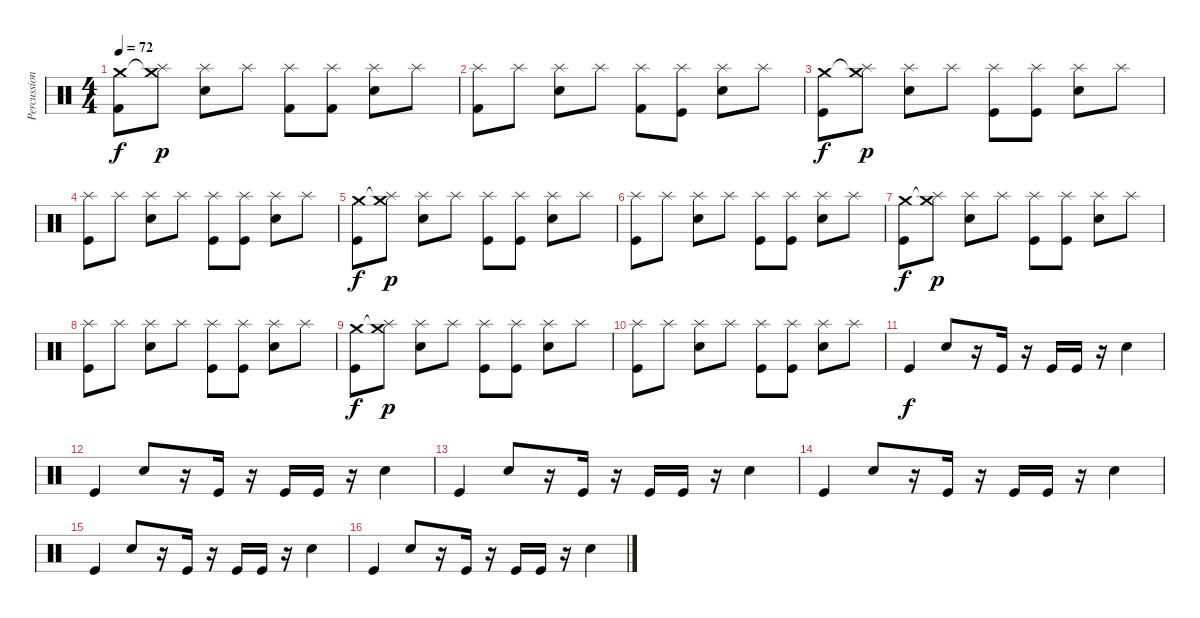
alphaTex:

\track ("Percussion" "Percussion") {instrument percussion}
\staff {score}
\articulation defaults
\ts (4 4)
\tempo 72
\clef neutral
\ks c
("Crash medium (hit)" "Kick (hit) 2").8{dy f} ("Crash medium (hit)"{t} "Splash (hit)").8{dy p} ("Electric Snare (hit)" "Splash (hit)").8 "Splash (hit)".8 ("Kick (hit) 2" "Splash (hit)").8 ("Kick (hit) 2" "Splash (hit)").8 ("Electric Snare (hit)" "Splash (hit)").8 "Splash (hit)".8 |
("Splash (hit)" "Kick (hit) 2").8 "Splash (hit)".8 ("Electric Snare (hit)" "Splash (hit)").8 "Splash (hit)".8 ("Splash (hit)" "Kick (hit) 2").8 ("Splash (hit)" "Kick (hit)").8 ("Electric Snare (hit)" "Splash (hit)").8 "Splash (hit)".8 |
("Crash medium (hit)" "Kick (hit)").8{dy f} ("Crash medium (hit)"{t} "Splash (hit)").8{dy p} ("Electric Snare (hit)" "Splash (hit)").8 "Splash (hit)".8 ("Kick (hit)" "Splash (hit)").8 ("Kick (hit)" "Splash (hit)").8 ("Electric Snare (hit)" "Splash (hit)").8 "Splash (hit)".8 |
("Splash (hit)" "Kick (hit)").8 "Splash (hit)".8 ("Electric Snare (hit)" "Splash (hit)").8 "Splash (hit)".8 ("Splash (hit)" "Kick (hit)").8 ("Splash (hit)" "Kick (hit)").8 ("Electric Snare (hit)" "Splash (hit)").8 "Splash (hit)".8 |
("Crash medium (hit)" "Kick (hit)").8{dy f} ("Crash medium (hit)"{t} "Splash (hit)").8{dy p} ("Electric Snare (hit)" "Splash (hit)").8 "Splash (hit)".8 ("Kick (hit)" "Splash (hit)").8 ("Kick (hit)" "Splash (hit)").8 ("Electric Snare (hit)" "Splash (hit)").8 "Splash (hit)".8 |
("Splash (hit)" "Kick (hit)").8 "Splash (hit)".8 ("Electric Snare (hit)" "Splash (hit)").8 "Splash (hit)".8 ("Splash (hit)" "Kick (hit)").8 ("Splash (hit)" "Kick (hit)").8 ("Electric Snare (hit)" "Splash (hit)").8 "Splash (hit)".8 |
("Crash medium (hit)" "Kick (hit)").8{dy f} ("Crash medium (hit)"{t} "Splash (hit)").8{dy p} ("Electric Snare (hit)" "Splash (hit)").8 "Splash (hit)".8 ("Kick (hit)" "Splash (hit)").8 ("Kick (hit)" "Splash (hit)").8 ("Electric Snare (hit)" "Splash (hit)").8 "Splash (hit)".8 |
("Splash (hit)" "Kick (hit)").8 "Splash (hit)".8 ("Electric Snare (hit)" "Splash (hit)").8 "Splash (hit)".8 ("Splash (hit)" "Kick (hit)").8 ("Splash (hit)" "Kick (hit)").8 ("Electric Snare (hit)" "Splash (hit)").8 "Splash (hit)".8 |
("Crash medium (hit)" "Kick (hit)").8{dy f} ("Crash medium (hit)"{t} "Splash (hit)").8{dy p} ("Electric Snare (hit)" "Splash (hit)").8 "Splash (hit)".8 ("Kick (hit)" "Splash (hit)").8 ("Kick (hit)" "Splash (hit)").8 ("Electric Snare (hit)" "Splash (hit)").8 "Splash (hit)".8 |
("Splash (hit)" "Kick (hit)").8 "Splash (hit)".8 ("Electric Snare (hit)" "Splash (hit)").8 "Splash (hit)".8 ("Splash (hit)" "Kick (hit)").8 ("Splash (hit)" "Kick (hit)").8 ("Electric Snare (hit)" "Splash (hit)").8 "Splash (hit)".8 |
"Kick (hit)".4{dy f} "Electric Snare (hit)".8 r.16 "Kick (hit)".16 r.16 "Kick (hit)".16 "Kick (hit)".16 r.16 "Electric Snare (hit)".4 |
"Kick (hit)".4 "Electric Snare (hit)".8 r.16 "Kick (hit)".16 r.16 "Kick (hit)".16 "Kick (hit)".16 r.16 "Electric Snare (hit)".4 |
"Kick (hit)".4 "Electric Snare (hit)".8 r.16 "Kick (hit)".16 r.16 "Kick (hit)".16 "Kick (hit)".16 r.16 "Electric Snare (hit)".4 |
"Kick (hit)".4 "Electric Snare (hit)".8 r.16 "Kick (hit)".16 r.16 "Kick (hit)".16 "Kick (hit)".16 r.16 "Electric Snare (hit)".4 |
"Kick (hit)".4 "Electric Snare (hit)".8 r.16 "Kick (hit)".16 r.16 "Kick (hit)".16 "Kick (hit)".16 r.16 "Electric Snare (hit)".4 |
"Kick (hit)".4 "Electric Snare (hit)".8 r.16 "Kick (hit)".16 r.16 "Kick (hit)".16 "Kick (hit)".16 r.16 "Electric Snare (hit)".4
